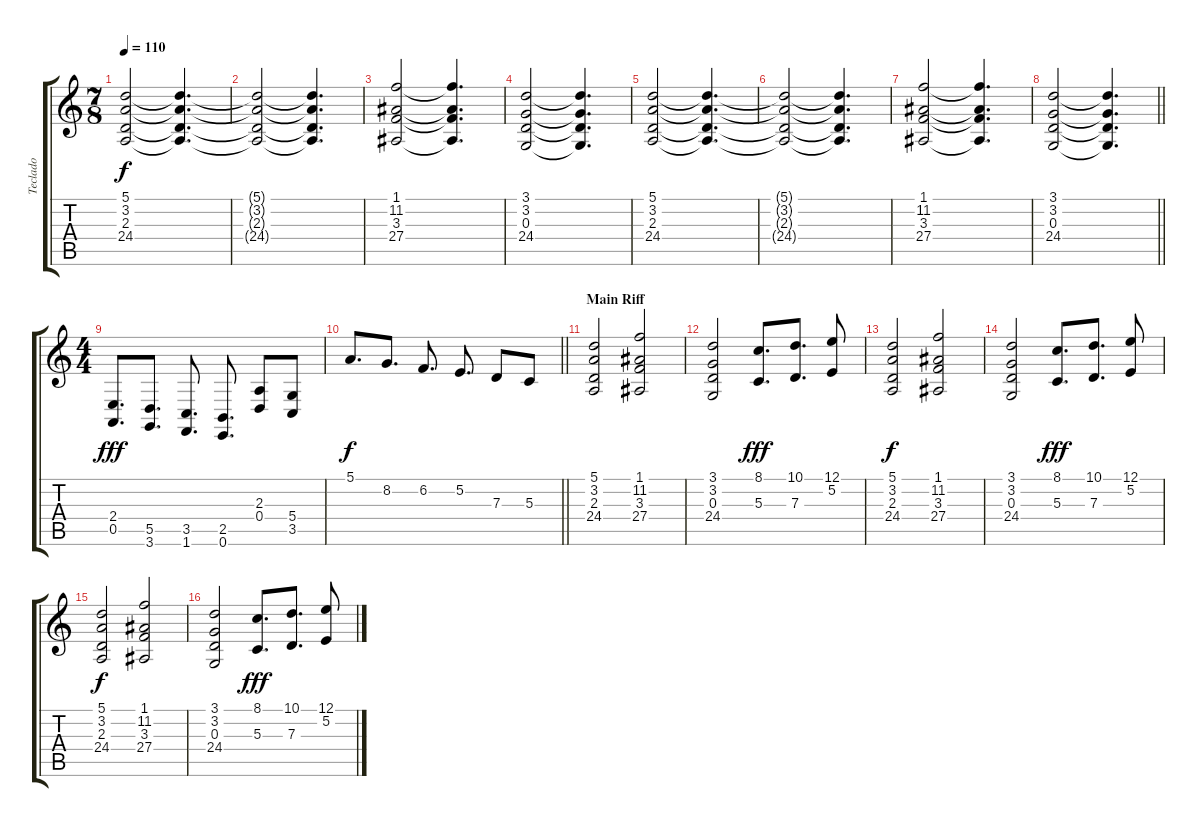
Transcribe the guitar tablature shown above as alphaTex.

\track ("Teclado " "Teclado ") {instrument lead2sawtooth}
\staff {score tabs}
\tuning (E4 B3 G3 D3 A2 E2) {hide}
\ts (7 8)
\tempo 110
\clef g2
\ks c
(5.1 3.2 2.3 24.4).2{dy f} (5.1{t} 3.2{t} 2.3{t} 24.4{t}).4{d} |
(5.1{t} 3.2{t} 2.3{t} 24.4{t}).2 (5.1{t} 3.2{t} 2.3{t} 24.4{t}).4{d} |
(1.1 11.2 3.3 27.4).2 (1.1{t} 11.2{t} 3.3{t} 27.4{t}).4{d} |
(3.1 3.2 0.3 24.4).2 (3.1{t} 3.2{t} 0.3{t} 24.4{t}).4{d} |
(5.1 3.2 2.3 24.4).2 (5.1{t} 3.2{t} 2.3{t} 24.4{t}).4{d} |
(5.1{t} 3.2{t} 2.3{t} 24.4{t}).2 (5.1{t} 3.2{t} 2.3{t} 24.4{t}).4{d} |
(1.1 11.2 3.3 27.4).2 (1.1{t} 11.2{t} 3.3{t} 27.4{t}).4{d} |
\barLineRight lightlight
(3.1 3.2 0.3 24.4).2 (3.1{t} 3.2{t} 0.3{t} 24.4{t}).4{d} |
\ts (4 4)
(2.4 0.5).8{d dy fff instrument stringensemble1} (5.5 3.6).8{d} (3.5 1.6).8{d} (2.5 0.6).8{d} (2.3 0.4).8 (5.4 3.5).8 |
\barLineRight lightlight
5.1.8{d dy f} 8.2.8{d} 6.2.8{d} 5.2.8{d} 7.3.8 5.3.8 |
\section ("" "Main Riff")
(5.1 3.2 2.3 24.4).2{volume 11} (1.1 11.2 3.3 27.4).2 |
(3.1 3.2 0.3 24.4).2 (8.1 5.3).8{d dy fff} (10.1 7.3).8{d} (12.1 5.2).8 |
(5.1 3.2 2.3 24.4).2{dy f volume 11} (1.1 11.2 3.3 27.4).2 |
(3.1 3.2 0.3 24.4).2 (8.1 5.3).8{d dy fff} (10.1 7.3).8{d} (12.1 5.2).8 |
(5.1 3.2 2.3 24.4).2{dy f volume 11} (1.1 11.2 3.3 27.4).2 |
(3.1 3.2 0.3 24.4).2 (8.1 5.3).8{d dy fff} (10.1 7.3).8{d} (12.1 5.2).8
